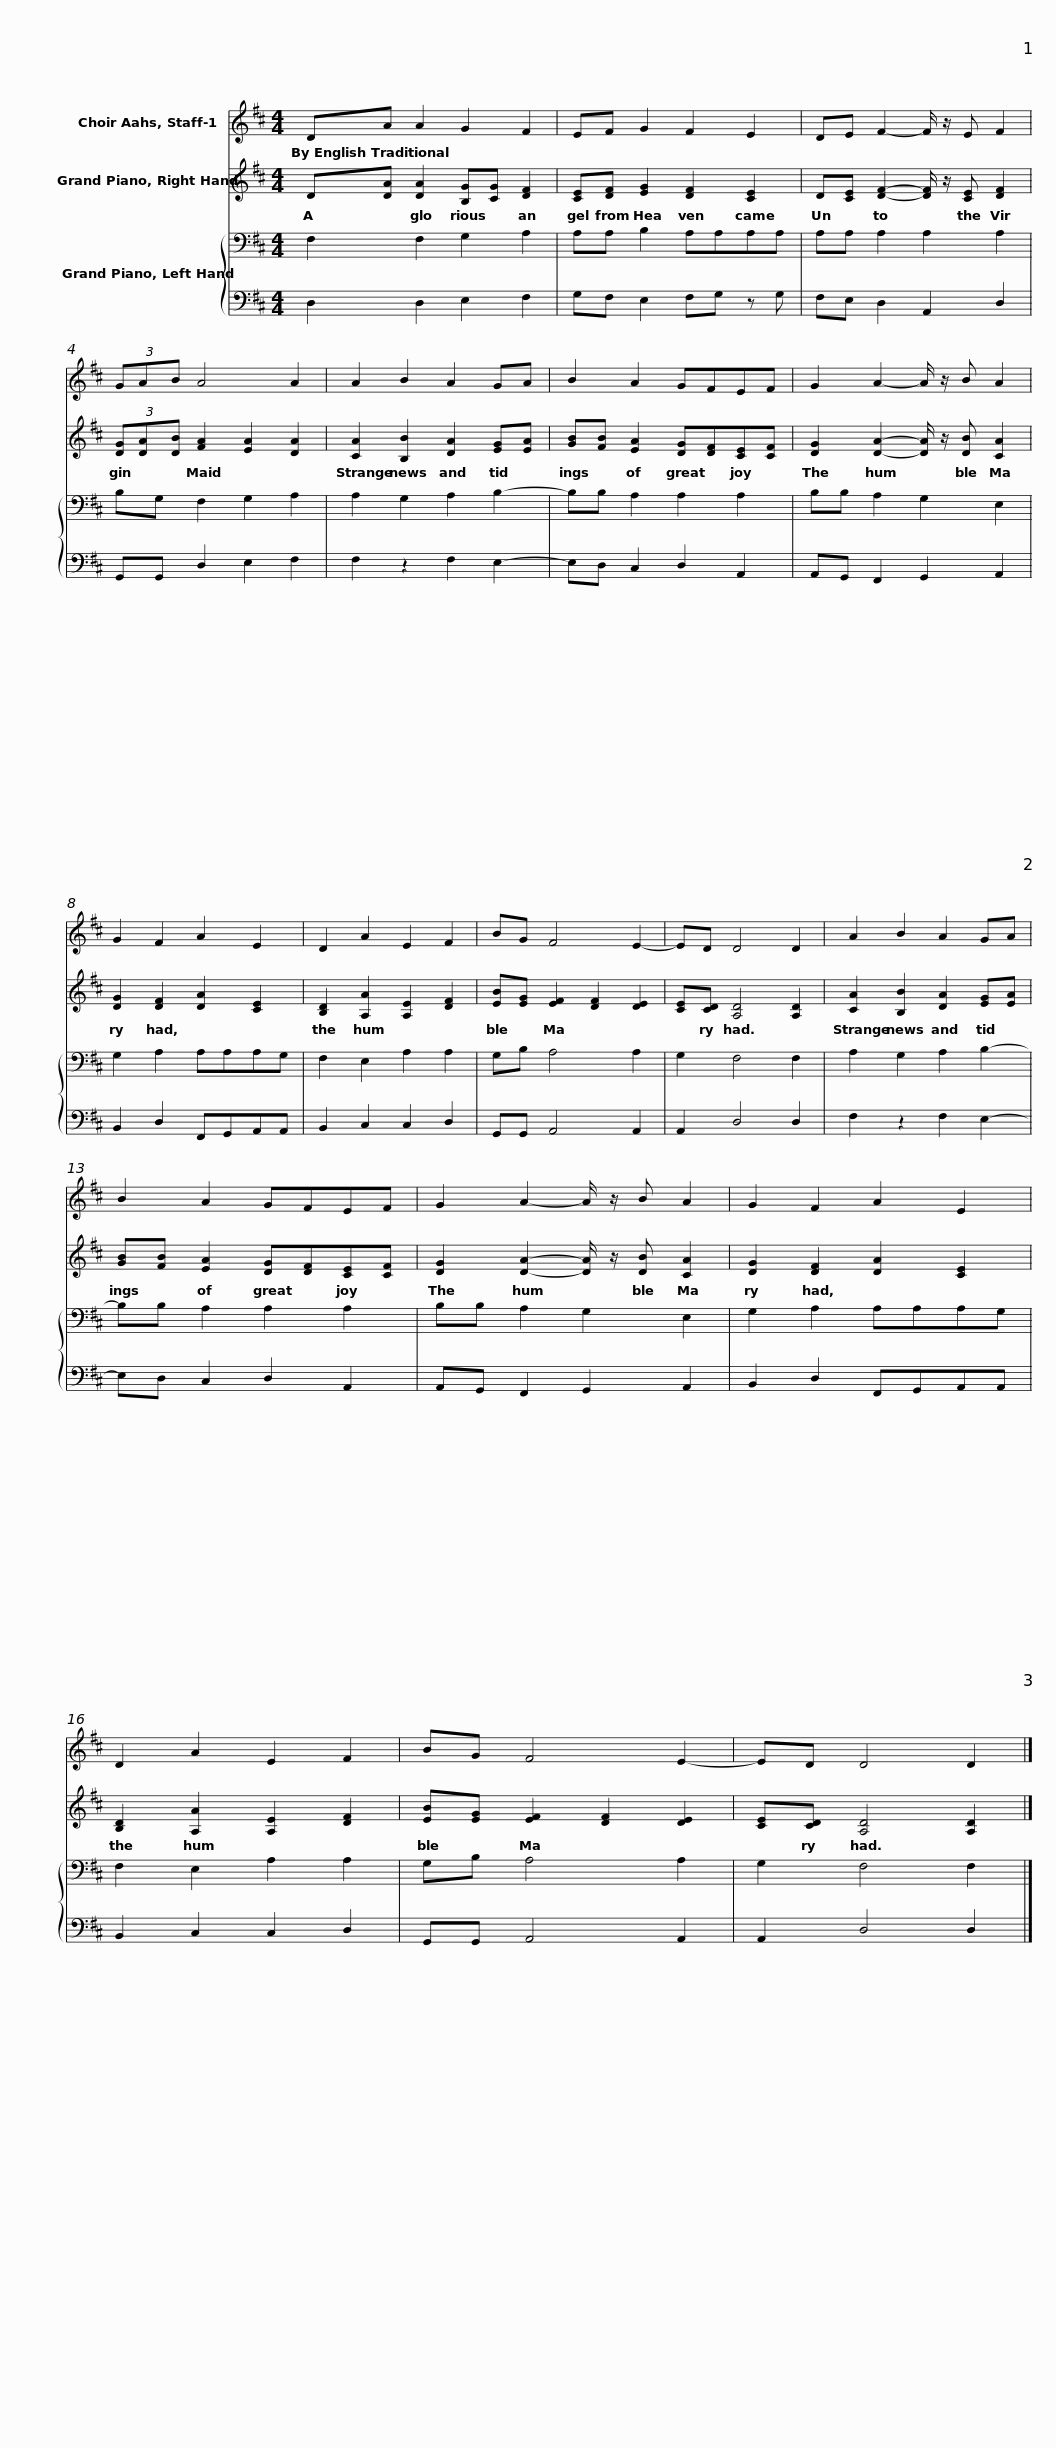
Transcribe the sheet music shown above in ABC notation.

X:1
%%score 1 2 { 3 | 4 }
L:1/8
M:4/4
I:linebreak $
K:D
V:1 treble
V:2 treble
V:3 bass
V:4 bass
V:1
 DA A2 G2 F2 | EF G2 F2 E2 | DE F2- F/ z/ E F2 |$ (3GAB A4 A2 | A2 B2 A2 GA | %5
 B2 A2 GFEF | G2 A2- A/ z/ B A2 | G2 F2 A2 E2 |$ D2 A2 E2 F2 | BG F4 E2- | %10
 ED D4 D2 | A2 B2 A2 GA | B2 A2 GFEF |$ G2 A2- A/ z/ B A2 | G2 F2 A2 E2 | %15
 D2 A2 E2 F2 | BG F4 E2- | ED D4 D2 |] %18
V:2
 D[DA] [DA]2 [B,G][CG] [DF]2 | [CE][DF] [EG]2 [DF]2 [CE]2 | D[CE] [DF]2- [DF]/ z/ [CE] [DF]2 |$ (3[DG][DA][DB] [FA]2 [EA]2 [DA]2 | [CA]2 [B,B]2 [DA]2 [EG][EA] | %5
 [GB][FB] [EA]2 [DG][DF][CE][CF] | [DG]2 [DA]2- [DA]/ z/ [DB] [CA]2 | [DG]2 [DF]2 [DA]2 [CE]2 |$ [B,D]2 [A,A]2 [A,E]2 [DF]2 | [EB][EG] [EF]2 [DF]2 [DE]2 | %10
 [CE][CD] [A,D]4 [A,D]2 | [CA]2 [B,B]2 [DA]2 [EG][EA] | [GB][FB] [EA]2 [DG][DF][CE][CF] |$ [DG]2 [DA]2- [DA]/ z/ [DB] [CA]2 | [DG]2 [DF]2 [DA]2 [CE]2 | %15
 [B,D]2 [A,A]2 [A,E]2 [DF]2 | [EB][EG] [EF]2 [DF]2 [DE]2 | [CE][CD] [A,D]4 [A,D]2 |] %18
V:3
 F,2 F,2 G,2 A,2 | A,A, B,2 A,A,A,A, | A,A, A,2 A,2 A,2 |$ B,G, F,2 G,2 A,2 | A,2 G,2 A,2 B,2- | %5
 B,B, A,2 A,2 A,2 | B,B, A,2 G,2 E,2 | G,2 A,2 A,A,A,G, |$ F,2 E,2 A,2 A,2 | G,B, A,4 A,2 | %10
 G,2 F,4 F,2 | A,2 G,2 A,2 B,2- | B,B, A,2 A,2 A,2 |$ B,B, A,2 G,2 E,2 | G,2 A,2 A,A,A,G, | %15
 F,2 E,2 A,2 A,2 | G,B, A,4 A,2 | G,2 F,4 F,2 |] %18
V:4
 D,2 D,2 E,2 F,2 | G,F, E,2 F,G, z G, | F,E, D,2 A,,2 D,2 |$ G,,G,, D,2 E,2 F,2 | F,2 z2 F,2 E,2- | %5
 E,D, C,2 D,2 A,,2 | A,,G,, F,,2 G,,2 A,,2 | B,,2 D,2 F,,G,,A,,A,, |$ B,,2 C,2 C,2 D,2 | G,,G,, A,,4 A,,2 | %10
 A,,2 D,4 D,2 | F,2 z2 F,2 E,2- | E,D, C,2 D,2 A,,2 |$ A,,G,, F,,2 G,,2 A,,2 | B,,2 D,2 F,,G,,A,,A,, | %15
 B,,2 C,2 C,2 D,2 | G,,G,, A,,4 A,,2 | A,,2 D,4 D,2 |] %18
